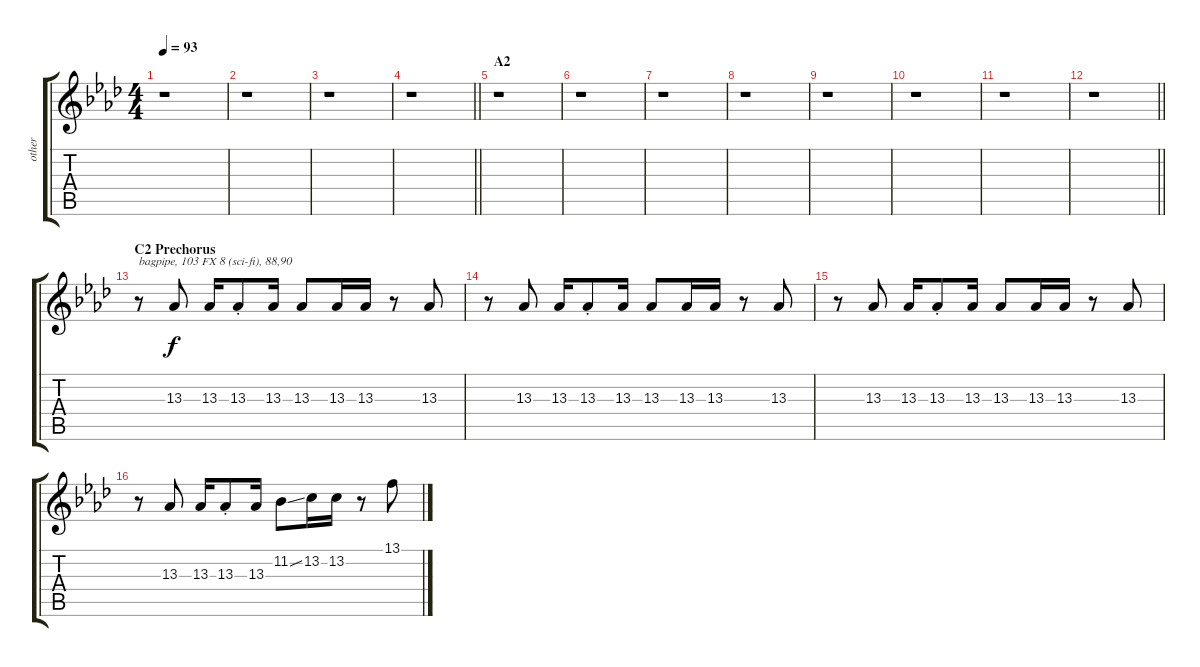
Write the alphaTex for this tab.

\track ("other" "other") {instrument pad3polysynth}
\staff {score tabs}
\tuning (E4 B3 G3 D3 A2 E2) {hide}
\ts (4 4)
\tempo 93
\clef g2
\ks fminor
r.1{dy f} |
r.1 |
r.1 |
\barLineRight lightlight
r.1 |
\section ("" "A2")
r.1 |
r.1 |
r.1 |
r.1 |
r.1 |
r.1 |
r.1 |
\barLineRight lightlight
r.1 |
\section ("" "C2 Prechorus")
r.8{txt "bagpipe, 103 FX 8 (sci-fi), 88,90"} 13.3.8 13.3.16 13.3{st}.8 13.3.16 13.3.8 13.3.16 13.3.16 r.8 13.3.8 |
r.8 13.3.8 13.3.16 13.3{st}.8 13.3.16 13.3.8 13.3.16 13.3.16 r.8 13.3.8 |
r.8 13.3.8 13.3.16 13.3{st}.8 13.3.16 13.3.8 13.3.16 13.3.16 r.8 13.3.8 |
r.8 13.3.8 13.3.16 13.3{st}.8 13.3.16 11.2{ss}.8 13.2.16 13.2.16 r.8 13.1.8
